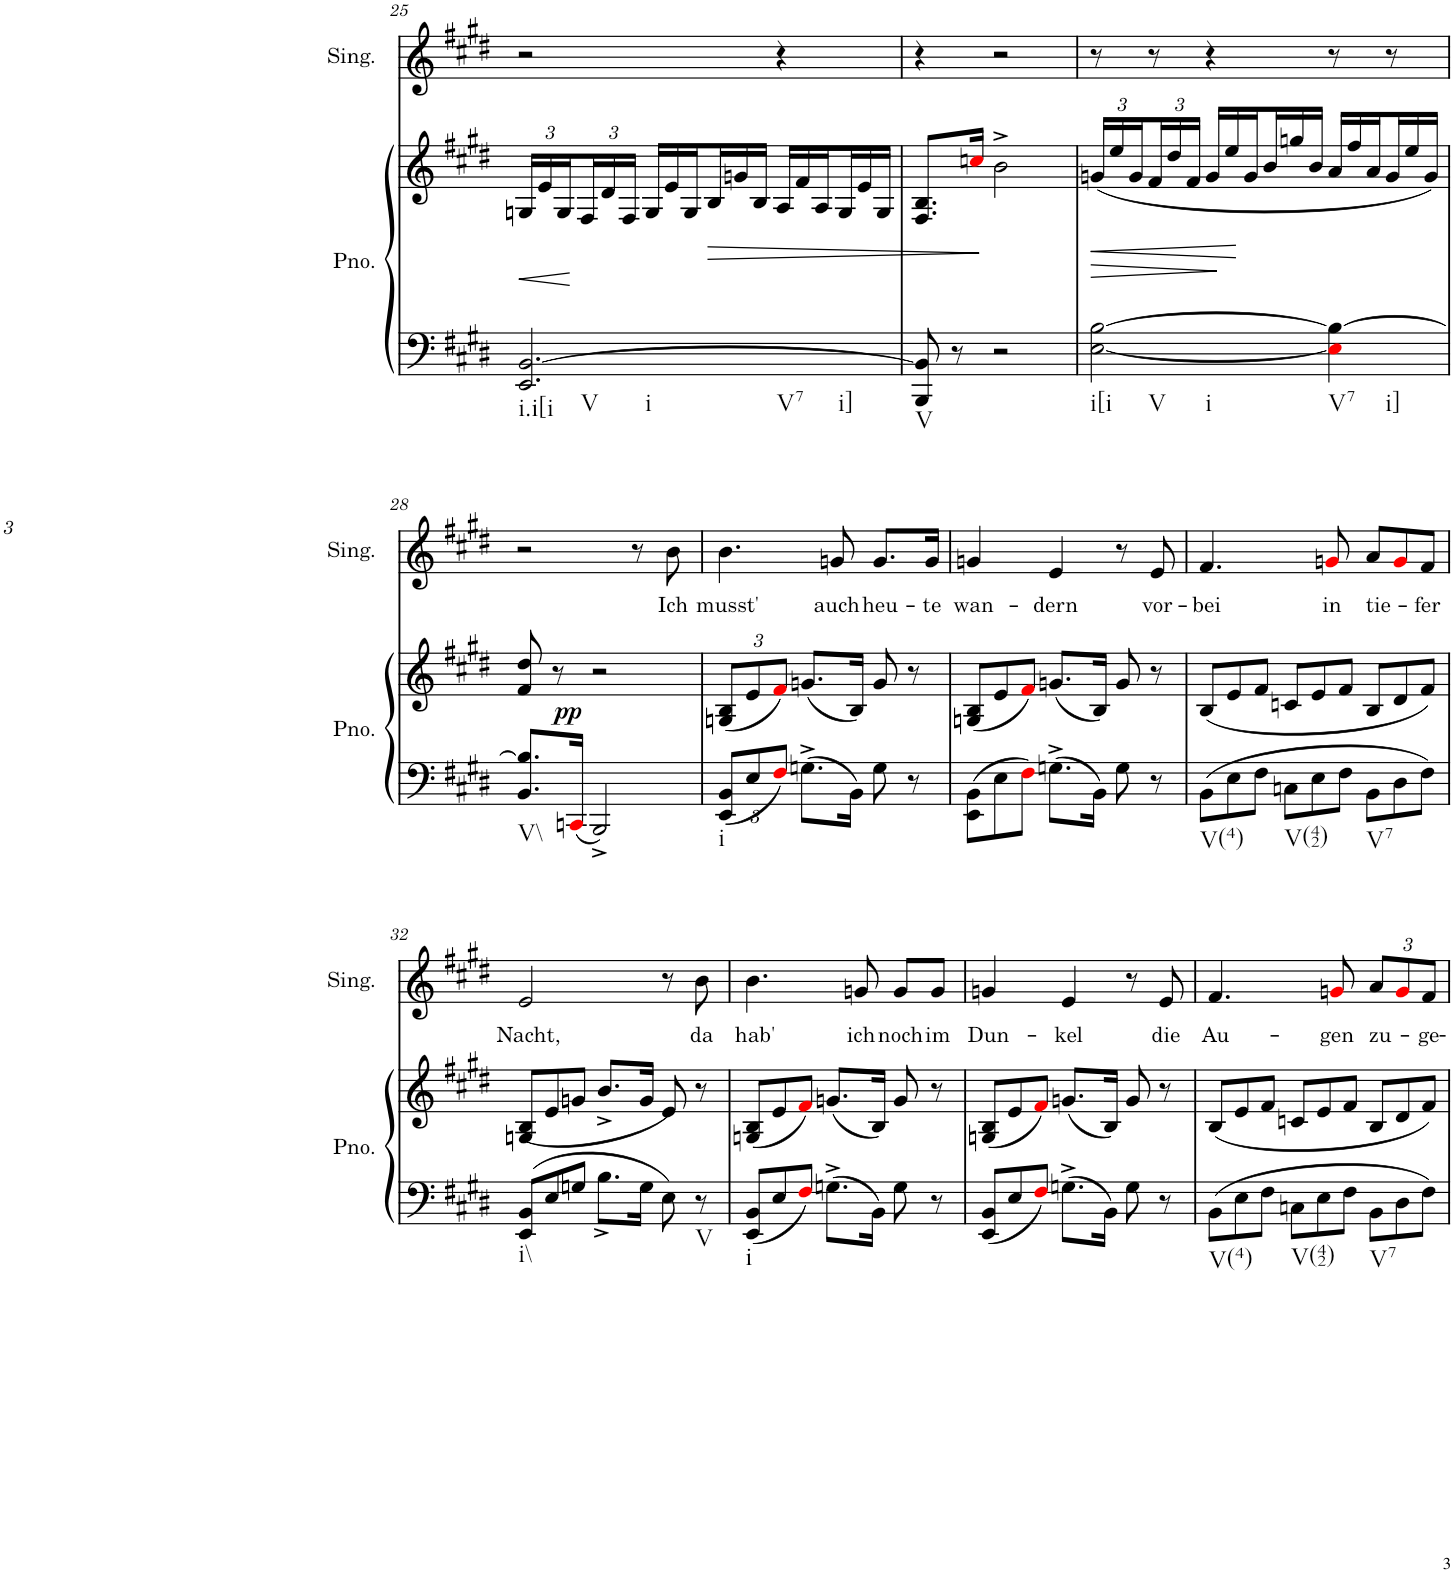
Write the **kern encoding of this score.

**kern	**kern	**dynam	**kern	**text
*part2	*part2	*part2	*part1	*part1
*staff3	*staff2	*staff2/3	*staff1	*staff1
*I"Pianoforte	*	*	*I"Singstimme	*
*I'Pno.	*	*	*I'Sing.	*
!!LO:PB:g=z
*clefF4	*clefG2	*	*clefG2	*
*k[f#c#g#d#]	*k[f#c#g#d#]	*	*k[f#c#g#d#]	*
*M3/4	*M3/4	*	*M3/4	*
*	*Xbrackettup	*	*	*
=25	=25	=25	=25	=25
!LO:TX:b:t=i.i[i	!	!	!	!
!LO:TX:b:t=V	!	!	!	!
!LO:TX:b:t=i	!	!	!	!
!LO:TX:b:t=V7	!	!	!	!
!LO:TX:b:t=i]	!	!	!	!
2.EE/ [2.BB/	24Gn/LL	.	2r	.
.	24e/	.	.	.
.	24G/	.	.	.
.	24F#/	.	.	.
.	24d#/	.	.	.
.	24F#/JJ	.	.	.
*	*Xtuplet	*	*	*
.	24G/LL	.	.	.
.	24e/	.	.	.
.	24G/	.	.	.
!	!	!LO:HP:b	!	!
.	24B/	>	.	.
.	24gn/	]	.	.
.	24B/JJ	.	.	.
.	24A/LL	.	4r	.
.	24f#/	.	.	.
.	24A/	.	.	.
.	24G/	.	.	.
.	24e/	.	.	.
.	24G/JJ	.	.	.
=26	=26	=26	=26	=26
!LO:TX:b:t=V	!	!	!	!
8BBB/ 8BB/]	8.F#/ 8.B/L	.	4r	.
8r	.	.	.	.
.	16ccni/Jk	.	.	.
2r	2b^\	.	2r	.
=27	=27	=27	=27	=27
*	*tuplet	*	*	*
!LO:TX:b:t=i[i	!	!	!	!
!LO:TX:b:t=V	!	!	!	!
!LO:TX:b:t=i	!	!	!	!
!	!	!LO:HP:b	!	!
[2E\ [2B\	(24gn/LL	<	8r	.
.	24ee/	.	.	.
.	24g/	.	.	.
.	24f#/	.	8r	.
.	24dd#/	.	.	.
.	24f#/JJ	.	.	.
*	*Xtuplet	*	*	*
.	24g/LL	.	4r	.
.	24ee/	.	.	.
.	24g/	.	.	.
.	24b/	.	.	.
.	24ggn/	.	.	.
.	24b/JJ	.	.	.
!LO:TX:b:t=V7	!	!	!	!
!LO:TX:b:t=i]	!	!	!	!
4Ei\] 4B\_	24a/LL	.	8r	.
.	24ff#/	.	.	.
.	24a/	.	.	.
.	24g/	.	8r	.
.	24ee/	.	.	.
.	24g/JJ)	.	.	.
.	.	[	.	.
!!LO:LB:g=z
=28	=28	=28	=28	=28
!LO:TX:b:t=V\\	!	!	!	!
8.BB/ 8.B/]L	8f#/ 8dd#/	.	2r	.
.	8r	.	.	.
!	!	!LO:DY:a=2	!	!
16CCni/Jk	.	pp	.	.
2BBB^/	2r	.	.	.
.	.	.	8r	.
!	!	!	!	!LO:LY:b
.	.	.	8b\	Ich
=29	=29	=29	=29	=29
*Xbrackettup	*tuplet	*	*	*
!LO:TX:b:t=i	!	!	!	!
!	!	!	!	!LO:LY:b
12EE/ 12BB/L	(12Gn/ 12B/L	.	4.b\	musst'
12E/	12e/	.	.	.
12F#i/J	12f#i/J)	.	.	.
8.Gn^\L	(8.gn/L	.	.	.
!	!	!	!	!LO:LY:b
.	.	.	8gn/	auch
16BB\Jk	16B/Jk)	.	.	.
!	!	!	!	!LO:LY:b
8G\	8g/	.	8.g/L	heu-
8r	8r	.	.	.
!	!	!	!	!LO:LY:b
.	.	.	16g/Jk	-te
=30	=30	=30	=30	=30
*Xtuplet	*Xtuplet	*	*	*
!	!	!	!	!LO:LY:b
12EE\ 12BB\L	(12Gn/ 12B/L	.	4gn/	wan-
12E\	12e/	.	.	.
12F#i\J	12f#i/J)	.	.	.
!	!	!	!	!LO:LY:b
8.Gn^\L	(8.gn/L	.	4e/	-dern
16BB\Jk	16B/Jk)	.	.	.
8G\	8g/	.	8r	.
!	!	!	!	!LO:LY:b
8r	8r	.	8e/	vor-
=31	=31	=31	=31	=31
!LO:TX:b:t=V(4)	!	!	!	!
!	!	!	!	!LO:LY:b
12BB\L	(12B/L	.	4.f#/	-bei
12E\	12e/	.	.	.
12F#\J	12f#/J	.	.	.
!LO:TX:b:t=V(42)	!	!	!	!
12Cn\L	12cn/L	.	.	.
12E\	12e/	.	.	.
!	!	!	!	!LO:LY:b
.	.	.	8gni/	in
12F#\J	12f#/J	.	.	.
*	*	*	*Xbrackettup	*
!LO:TX:b:t=V7	!	!	!	!
!	!	!	!	!LO:LY:b
12BB\L	12B/L	.	12a/L	tie-
12D#\	12d#/	.	12gi/	.
!	!	!	!	!LO:LY:b
12F#\J	12f#/J)	.	12f#/J	-fer
!!LO:LB:g=z
=32	=32	=32	=32	=32
!LO:TX:b:t=i\\	!	!	!	!
!	!	!	!	!LO:LY:b
12EE/ 12BB/L	(12Gn/ 12B/L	.	2e/	Nacht,
12E/	12e/	.	.	.
12Gn/J	12gn/J	.	.	.
8.B^<\L	8.b^/L	.	.	.
16G\Jk	16g/Jk	.	.	.
8E\	8e/)	.	8r	.
!LO:TX:b:t=V	!	!	!	!
!	!	!	!	!LO:LY:b
8r	8r	.	8b\	da
=33	=33	=33	=33	=33
!LO:TX:b:t=i	!	!	!	!
!	!	!	!	!LO:LY:b
12EE/ 12BB/L	(12Gn/ 12B/L	.	4.b\	hab'
12E/	12e/	.	.	.
12F#i/J	12f#i/J)	.	.	.
8.Gn^\L	(8.gn/L	.	.	.
!	!	!	!	!LO:LY:b
.	.	.	8gn/	ich
16BB\Jk	16B/Jk)	.	.	.
!	!	!	!	!LO:LY:b
8G\	8g/	.	8g/L	noch
!	!	!	!	!LO:LY:b
8r	8r	.	8g/J	im
=34	=34	=34	=34	=34
!	!	!	!	!LO:LY:b
12EE/ 12BB/L	(12Gn/ 12B/L	.	4gn/	Dun-
12E/	12e/	.	.	.
12F#i/J	12f#i/J)	.	.	.
!	!	!	!	!LO:LY:b
8.Gn^\L	(8.gn/L	.	4e/	-kel
16BB\Jk	16B/Jk)	.	.	.
8G\	8g/	.	8r	.
!	!	!	!	!LO:LY:b
8r	8r	.	8e/	die
=35	=35	=35	=35	=35
!LO:TX:b:t=V(4)	!	!	!	!
!	!	!	!	!LO:LY:b
12BB\L	(12B/L	.	4.f#/	Au-
12E\	12e/	.	.	.
12F#\J	12f#/J	.	.	.
!LO:TX:b:t=V(42)	!	!	!	!
12Cn\L	12cn/L	.	.	.
12E\	12e/	.	.	.
!	!	!	!	!LO:LY:b
.	.	.	8gni/	-gen
12F#\J	12f#/J	.	.	.
!LO:TX:b:t=V7	!	!	!	!
!	!	!	!	!LO:LY:b
12BB\L	12B/L	.	12a/L	zu-
12D#\	12d#/	.	12gi/	.
!	!	!	!	!LO:LY:b
12F#\J	12f#/J)	.	12f#/J	-ge-
=	=	=	=	=
*-	*-	*-	*-	*-
